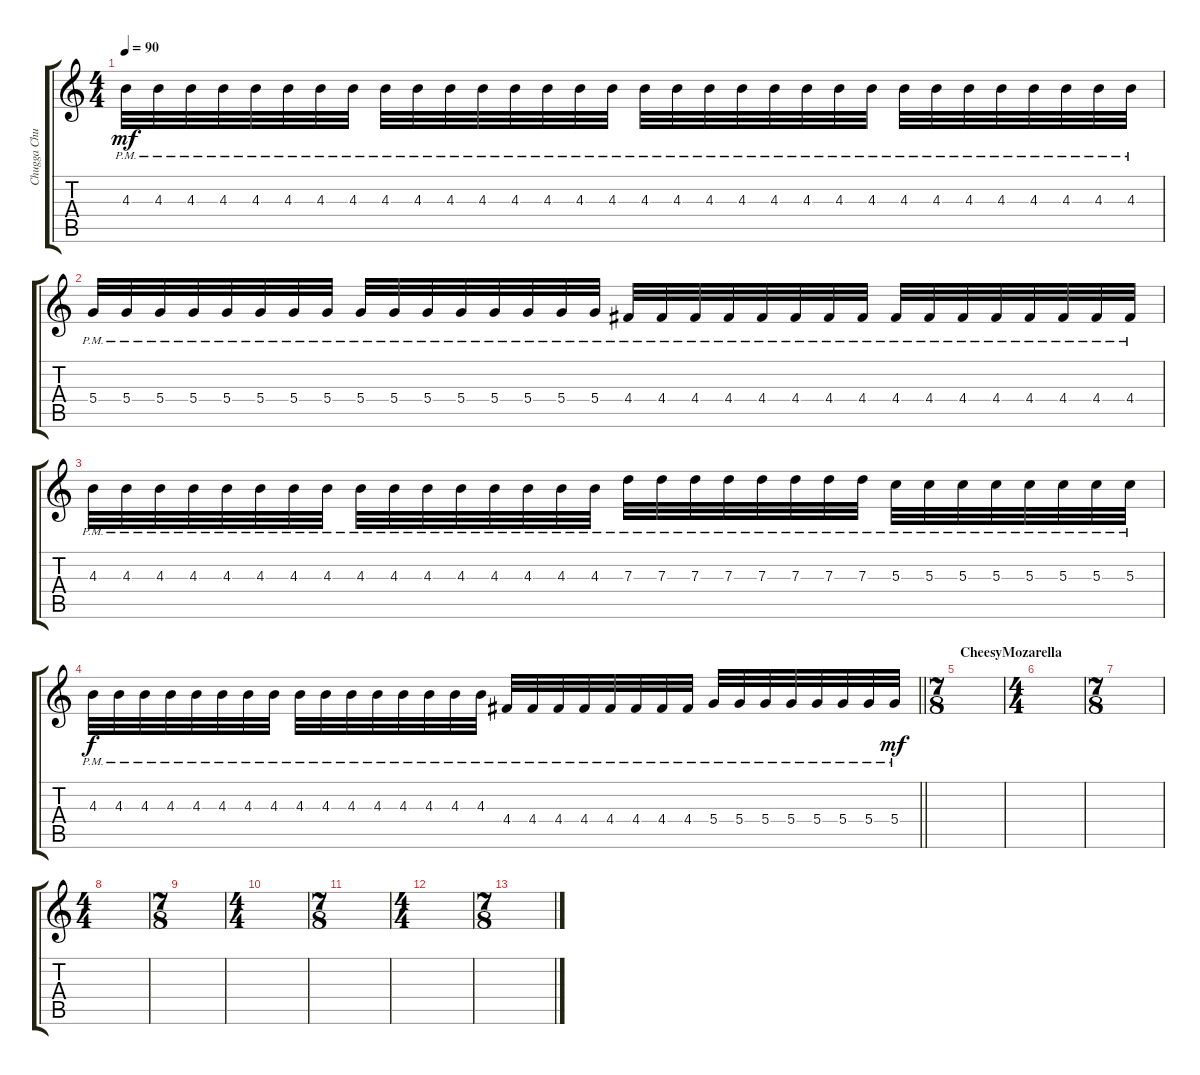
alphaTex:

\track ("Chugga Chugga #1" "Chugga Chu") {instrument distortionguitar}
\staff {score tabs}
\tuning (E4 B3 G3 D3 A2 E2) {hide}
\ts (4 4)
\tempo 90
\clef g2
\ks c
4.3{pm}.32{dy mf} 4.3{pm}.32 4.3{pm}.32 4.3{pm}.32 4.3{pm}.32 4.3{pm}.32 4.3{pm}.32 4.3{pm}.32 4.3{pm}.32 4.3{pm}.32 4.3{pm}.32 4.3{pm}.32 4.3{pm}.32 4.3{pm}.32 4.3{pm}.32 4.3{pm}.32 4.3{pm}.32 4.3{pm}.32 4.3{pm}.32 4.3{pm}.32 4.3{pm}.32 4.3{pm}.32 4.3{pm}.32 4.3{pm}.32 4.3{pm}.32 4.3{pm}.32 4.3{pm}.32 4.3{pm}.32 4.3{pm}.32 4.3{pm}.32 4.3{pm}.32 4.3{pm}.32 |
5.4{pm}.32 5.4{pm}.32 5.4{pm}.32 5.4{pm}.32 5.4{pm}.32 5.4{pm}.32 5.4{pm}.32 5.4{pm}.32 5.4{pm}.32 5.4{pm}.32 5.4{pm}.32 5.4{pm}.32 5.4{pm}.32 5.4{pm}.32 5.4{pm}.32 5.4{pm}.32 4.4{pm}.32 4.4{pm}.32 4.4{pm}.32 4.4{pm}.32 4.4{pm}.32 4.4{pm}.32 4.4{pm}.32 4.4{pm}.32 4.4{pm}.32 4.4{pm}.32 4.4{pm}.32 4.4{pm}.32 4.4{pm}.32 4.4{pm}.32 4.4{pm}.32 4.4{pm}.32 |
4.3{pm}.32 4.3{pm}.32 4.3{pm}.32 4.3{pm}.32 4.3{pm}.32 4.3{pm}.32 4.3{pm}.32 4.3{pm}.32 4.3{pm}.32 4.3{pm}.32 4.3{pm}.32 4.3{pm}.32 4.3{pm}.32 4.3{pm}.32 4.3{pm}.32 4.3{pm}.32 7.3{pm}.32 7.3{pm}.32 7.3{pm}.32 7.3{pm}.32 7.3{pm}.32 7.3{pm}.32 7.3{pm}.32 7.3{pm}.32 5.3{pm}.32 5.3{pm}.32 5.3{pm}.32 5.3{pm}.32 5.3{pm}.32 5.3{pm}.32 5.3{pm}.32 5.3{pm}.32 |
\barLineRight lightlight
4.3{pm}.32{dy f} 4.3{pm}.32 4.3{pm}.32 4.3{pm}.32 4.3{pm}.32 4.3{pm}.32 4.3{pm}.32 4.3{pm}.32 4.3{pm}.32 4.3{pm}.32 4.3{pm}.32 4.3{pm}.32 4.3{pm}.32 4.3{pm}.32 4.3{pm}.32 4.3{pm}.32 4.4{pm}.32 4.4{pm}.32 4.4{pm}.32 4.4{pm}.32 4.4{pm}.32 4.4{pm}.32 4.4{pm}.32 4.4{pm}.32 5.4{pm}.32 5.4{pm}.32 5.4{pm}.32 5.4{pm}.32 5.4{pm}.32 5.4{pm}.32 5.4{pm}.32 5.4{pm}.32{dy mf} |
\ts (7 8)
\section ("" "CheesyMozarella")
|
\ts (4 4)
|
\ts (7 8)
|
\ts (4 4)
|
\ts (7 8)
|
\ts (4 4)
|
\ts (7 8)
|
\ts (4 4)
|
\ts (7 8)
